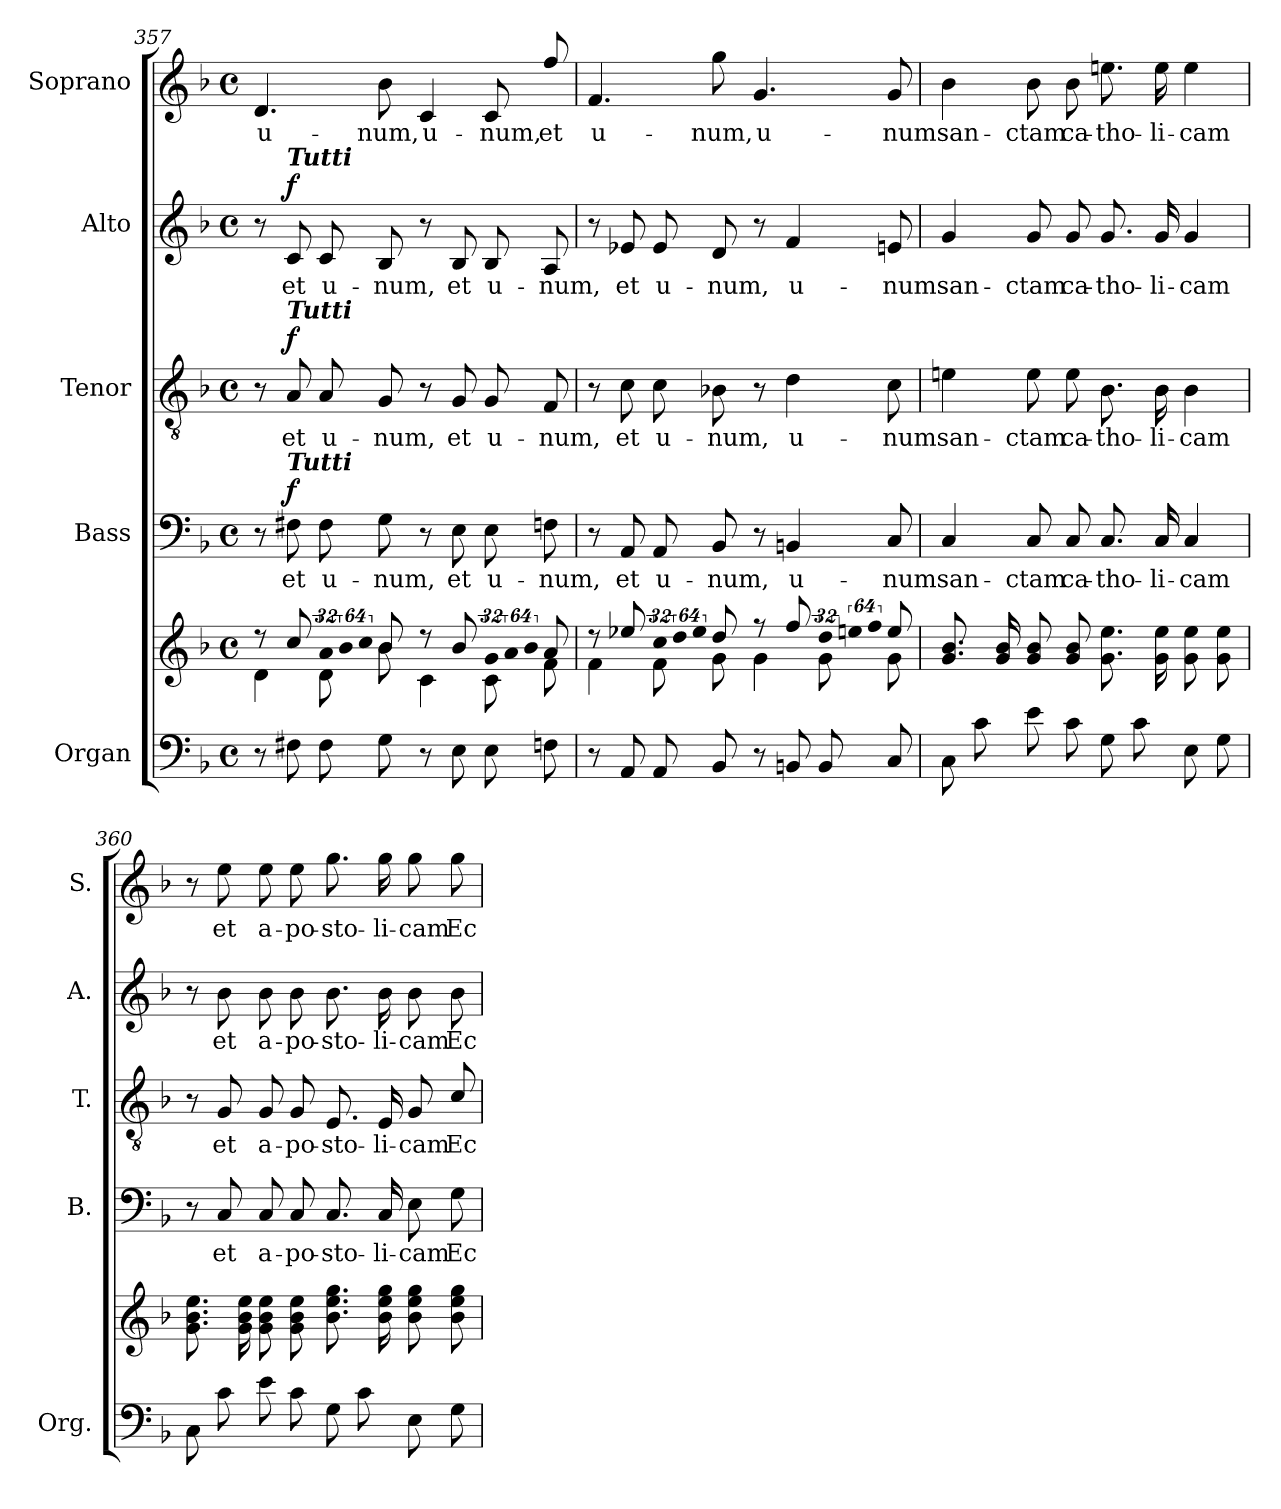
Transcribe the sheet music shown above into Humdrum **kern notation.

**kern	**kern	**kern	**text	**dynam	**kern	**text	**dynam	**kern	**text	**dynam	**kern	**text
*part5	*part5	*part4	*part4	*part4	*part3	*part3	*part3	*part2	*part2	*part2	*part1	*part1
*staff6	*staff5	*staff4	*staff4	*staff4	*staff3	*staff3	*staff3	*staff2	*staff2	*staff2	*staff1	*staff1
*I"Organ	*	*I"Bass	*	*	*I"Tenor	*	*	*I"Alto	*	*	*I"Soprano	*
*I'Org.	*	*I'B.	*	*	*I'T.	*	*	*I'A.	*	*	*I'S.	*
*clefF4	*clefG2	*clefF4	*	*	*clefGv2	*	*	*clefG2	*	*	*clefG2	*
*	*	*	*	*	*ITrd7c12	*	*	*	*	*	*	*
*k[b-]	*k[b-]	*k[b-]	*	*	*k[b-]	*	*	*k[b-]	*	*	*k[b-]	*
*F:	*F:	*F:	*	*	*F:	*	*	*F:	*	*	*F:	*
*M4/4	*M4/4	*M4/4	*	*	*M4/4	*	*	*M4/4	*	*	*M4/4	*
*met(c)	*met(c)	*met(c)	*	*	*met(c)	*	*	*met(c)	*	*	*met(c)	*
=357	=357	=357	=357	=357	=357	=357	=357	=357	=357	=357	=357	=357
*	*^	*	*	*	*	*	*	*	*	*	*	*
!	!	!	!	!	!	!	!	!	!	!	!	!	!LO:LY:b:color=#000000
8r	8r	4di\	8r	.	.	8r	.	.	8r	.	.	4.di/	u-
!	!	!	!	!LO:LY:b:color=#000000	!	!	!	!	!	!	!	!	!
!	!	!	!	!	!	!	!LO:LY:b:color=#000000	!	!	!	!	!	!
!	!	!	!	!	!	!	!	!	!LO:TX:a:Bi:t=Tutti	!	!	!	!
!	!	!	!	!	!	!LO:TX:a:Bi:t=Tutti	!	!	!	!	!	!	!
!	!	!	!LO:TX:a:Bi:t=Tutti	!	!	!	!	!	!	!	!	!	!
!	!	!	!	!	!	!	!	!	!	!LO:LY:b:color=#000000	!	!	!
8F#Xi\	8cci/	.	8F#Xi\	et	f	8AAi/	et	f	8ci/	et	f	.	.
!	!LO:N:vis=16	!	!	!	!	!	!	!	!	!	!	!	!
!	!	!	!	!LO:LY:b:color=#000000	!	!	!	!	!	!	!	!	!
!	!	!	!	!	!	!	!LO:LY:b:color=#000000	!	!	!	!	!	!
!	!	!	!	!	!	!	!	!	!	!LO:LY:b:color=#000000	!	!	!
8F#i\	512%21ai/	8di\	8F#i\	u-	.	8AAi/	u-	.	8ci/	u-	.	.	.
!	!LO:N:vis=16	!	!	!	!	!	!	!	!	!	!	!	!
.	1024%43b-i/	.	.	.	.	.	.	.	.	.	.	.	.
!	!LO:N:vis=16	!	!	!	!	!	!	!	!	!	!	!	!
.	1024%43cci/	.	.	.	.	.	.	.	.	.	.	.	.
!	!	!	!	!LO:LY:b:color=#000000	!	!	!	!	!	!	!	!	!
!	!	!	!	!	!	!	!LO:LY:b:color=#000000	!	!	!	!	!	!
!	!	!	!	!	!	!	!	!	!	!LO:LY:b:color=#000000	!	!	!
!	!	!	!	!	!	!	!	!	!	!	!	!	!LO:LY:b:color=#000000
8Gi\	8b-i/	8b-i\	8Gi\	-num,	.	8GGi/	-num,	.	8B-i/	-num,	.	8b-i\	-num,
!	!	!	!	!	!	!	!	!	!	!	!	!	!LO:LY:b:color=#000000
8r	8r	4ci\	8r	.	.	8r	.	.	8r	.	.	4ci/	u-
!	!	!	!	!LO:LY:b:color=#000000	!	!	!	!	!	!	!	!	!
!	!	!	!	!	!	!	!LO:LY:b:color=#000000	!	!	!	!	!	!
!	!	!	!	!	!	!	!	!	!	!LO:LY:b:color=#000000	!	!	!
8Ei\	8b-i/	.	8Ei\	et	.	8GGi/	et	.	8B-i/	et	.	.	.
!	!LO:N:vis=16	!	!	!	!	!	!	!	!	!	!	!	!
!	!	!	!	!LO:LY:b:color=#000000	!	!	!	!	!	!	!	!	!
!	!	!	!	!	!	!	!LO:LY:b:color=#000000	!	!	!	!	!	!
!	!	!	!	!	!	!	!	!	!	!LO:LY:b:color=#000000	!	!	!
!	!	!	!	!	!	!	!	!	!	!	!	!	!LO:LY:b:color=#000000
8Ei\	512%21gi/	8ci\	8Ei\	u-	.	8GGi/	u-	.	8B-i/	u-	.	8ci/	-num,
!	!LO:N:vis=16	!	!	!	!	!	!	!	!	!	!	!	!
.	1024%43ai/	.	.	.	.	.	.	.	.	.	.	.	.
!	!LO:N:vis=16	!	!	!	!	!	!	!	!	!	!	!	!
.	1024%43b-i/	.	.	.	.	.	.	.	.	.	.	.	.
!	!	!	!	!LO:LY:b:color=#000000	!	!	!	!	!	!	!	!	!
!	!	!	!	!	!	!	!LO:LY:b:color=#000000	!	!	!	!	!	!
!	!	!	!	!	!	!	!	!	!	!LO:LY:b:color=#000000	!	!	!
!	!	!	!	!	!	!	!	!	!	!	!	!	!LO:LY:b:color=#000000
8Fni\	8ai/	8fi\	8Fni\	-num,	.	8FFi/	-num,	.	8Ai/	-num,	.	8ffi/	et
=358	=358	=358	=358	=358	=358	=358	=358	=358	=358	=358	=358	=358	=358
!	!	!	!	!	!	!	!	!	!	!	!	!	!LO:LY:b:color=#000000
8r	8r	4fi\	8r	.	.	8r	.	.	8r	.	.	4.fi/	u-
!	!	!	!	!LO:LY:b:color=#000000	!	!	!	!	!	!	!	!	!
!	!	!	!	!	!	!	!LO:LY:b:color=#000000	!	!	!	!	!	!
!	!	!	!	!	!	!	!	!	!	!LO:LY:b:color=#000000	!	!	!
8AAi/	8ee-Xi/	.	8AAi/	et	.	8Ci\	et	.	8e-Xi/	et	.	.	.
!	!LO:N:vis=16	!	!	!	!	!	!	!	!	!	!	!	!
!	!	!	!	!LO:LY:b:color=#000000	!	!	!	!	!	!	!	!	!
!	!	!	!	!	!	!	!LO:LY:b:color=#000000	!	!	!	!	!	!
!	!	!	!	!	!	!	!	!	!	!LO:LY:b:color=#000000	!	!	!
8AAi/	512%21cci/	8fi\	8AAi/	u-	.	8Ci\	u-	.	8e-i/	u-	.	.	.
!	!LO:N:vis=16	!	!	!	!	!	!	!	!	!	!	!	!
.	1024%43ddi/	.	.	.	.	.	.	.	.	.	.	.	.
!	!LO:N:vis=16	!	!	!	!	!	!	!	!	!	!	!	!
.	1024%43ee-i/	.	.	.	.	.	.	.	.	.	.	.	.
!	!	!	!	!LO:LY:b:color=#000000	!	!	!	!	!	!	!	!	!
!	!	!	!	!	!	!	!LO:LY:b:color=#000000	!	!	!	!	!	!
!	!	!	!	!	!	!	!	!	!	!LO:LY:b:color=#000000	!	!	!
!	!	!	!	!	!	!	!	!	!	!	!	!	!LO:LY:b:color=#000000
8BB-i/	8ddi/	8gi\	8BB-i/	-num,	.	8BB-Xi\	-num,	.	8di/	-num,	.	8ggi\	-num,
!	!	!	!	!	!	!	!	!	!	!	!	!	!LO:LY:b:color=#000000
8r	8r	4gi\	8r	.	.	8r	.	.	8r	.	.	4.gi/	u-
!	!	!	!	!LO:LY:b:color=#000000	!	!	!	!	!	!	!	!	!
!	!	!	!	!	!	!	!LO:LY:b:color=#000000	!	!	!	!	!	!
!	!	!	!	!	!	!	!	!	!	!LO:LY:b:color=#000000	!	!	!
8BBni/	8ffi/	.	4BBni/	u-	.	4Di\	u-	.	4fi/	u-	.	.	.
!	!LO:N:vis=16	!	!	!	!	!	!	!	!	!	!	!	!
8BBi/	512%21ddi/	8gi\	.	.	.	.	.	.	.	.	.	.	.
!	!LO:N:vis=16	!	!	!	!	!	!	!	!	!	!	!	!
.	1024%43eeni/	.	.	.	.	.	.	.	.	.	.	.	.
!	!LO:N:vis=16	!	!	!	!	!	!	!	!	!	!	!	!
.	1024%43ffi/	.	.	.	.	.	.	.	.	.	.	.	.
!	!	!	!	!LO:LY:b:color=#000000	!	!	!	!	!	!	!	!	!
!	!	!	!	!	!	!	!LO:LY:b:color=#000000	!	!	!	!	!	!
!	!	!	!	!	!	!	!	!	!	!LO:LY:b:color=#000000	!	!	!
!	!	!	!	!	!	!	!	!	!	!	!	!	!LO:LY:b:color=#000000
8Ci/	8eei/	8gi\	8Ci/	-num	.	8Ci\	-num	.	8eni/	-num	.	8gi/	-num
*	*v	*v	*	*	*	*	*	*	*	*	*	*	*
!!LO:PB:g=z
=359	=359	=359	=359	=359	=359	=359	=359	=359	=359	=359	=359	=359
*	*^	*	*	*	*	*	*	*	*	*	*	*
!	!	!	!	!LO:LY:b:color=#000000	!	!	!	!	!	!	!	!	!
*	*v	*v	*	*	*	*	*	*	*	*	*	*	*
*	*^	*	*	*	*	*	*	*	*	*	*	*
!	!	!	!	!	!	!	!LO:LY:b:color=#000000	!	!	!	!	!	!
*	*v	*v	*	*	*	*	*	*	*	*	*	*	*
*	*^	*	*	*	*	*	*	*	*	*	*	*
!	!	!	!	!	!	!	!	!	!	!LO:LY:b:color=#000000	!	!	!
*	*v	*v	*	*	*	*	*	*	*	*	*	*	*
*	*^	*	*	*	*	*	*	*	*	*	*	*
!	!	!	!	!	!	!	!	!	!	!	!	!	!LO:LY:b:color=#000000
*	*v	*v	*	*	*	*	*	*	*	*	*	*	*
8Ci\	8.gi/ 8.b-i	4Ci/	san-	.	4Eni\	san-	.	4gi/	san-	.	4b-i\	san-
8ci\	.	.	.	.	.	.	.	.	.	.	.	.
.	16gi/ 16b-i	.	.	.	.	.	.	.	.	.	.	.
!	!	!	!LO:LY:b:color=#000000	!	!	!	!	!	!	!	!	!
!	!	!	!	!	!	!LO:LY:b:color=#000000	!	!	!	!	!	!
!	!	!	!	!	!	!	!	!	!LO:LY:b:color=#000000	!	!	!
!	!	!	!	!	!	!	!	!	!	!	!	!LO:LY:b:color=#000000
8ei\	8gi/ 8b-i	8Ci/	-ctam	.	8Ei\	-ctam	.	8gi/	-ctam	.	8b-i\	-ctam
!	!	!	!LO:LY:b:color=#000000	!	!	!	!	!	!	!	!	!
!	!	!	!	!	!	!LO:LY:b:color=#000000	!	!	!	!	!	!
!	!	!	!	!	!	!	!	!	!LO:LY:b:color=#000000	!	!	!
!	!	!	!	!	!	!	!	!	!	!	!	!LO:LY:b:color=#000000
8ci\	8gi/ 8b-i	8Ci/	ca-	.	8Ei\	ca-	.	8gi/	ca-	.	8b-i\	ca-
!	!	!	!LO:LY:b:color=#000000	!	!	!	!	!	!	!	!	!
!	!	!	!	!	!	!LO:LY:b:color=#000000	!	!	!	!	!	!
!	!	!	!	!	!	!	!	!	!LO:LY:b:color=#000000	!	!	!
!	!	!	!	!	!	!	!	!	!	!	!	!LO:LY:b:color=#000000
8Gi\	8.gi\ 8.eei	8.Ci/	-tho-	.	8.BB-i\	-tho-	.	8.gi/	-tho-	.	8.eeni\	-tho-
8ci\	.	.	.	.	.	.	.	.	.	.	.	.
!	!	!	!LO:LY:b:color=#000000	!	!	!	!	!	!	!	!	!
!	!	!	!	!	!	!LO:LY:b:color=#000000	!	!	!	!	!	!
!	!	!	!	!	!	!	!	!	!LO:LY:b:color=#000000	!	!	!
!	!	!	!	!	!	!	!	!	!	!	!	!LO:LY:b:color=#000000
.	16gi\ 16eei	16Ci/	-li-	.	16BB-i\	-li-	.	16gi/	-li-	.	16eei\	-li-
!	!	!	!LO:LY:b:color=#000000	!	!	!	!	!	!	!	!	!
!	!	!	!	!	!	!LO:LY:b:color=#000000	!	!	!	!	!	!
!	!	!	!	!	!	!	!	!	!LO:LY:b:color=#000000	!	!	!
!	!	!	!	!	!	!	!	!	!	!	!	!LO:LY:b:color=#000000
8Ei\	8gi\ 8eei	4Ci/	-cam	.	4BB-i\	-cam	.	4gi/	-cam	.	4eei\	-cam
8Gi\	8gi\ 8eei	.	.	.	.	.	.	.	.	.	.	.
=360	=360	=360	=360	=360	=360	=360	=360	=360	=360	=360	=360	=360
8Ci\	8.gi\ 8.b-i 8.eei	8r	.	.	8r	.	.	8r	.	.	8r	.
!	!	!	!LO:LY:b:color=#000000	!	!	!	!	!	!	!	!	!
!	!	!	!	!	!	!LO:LY:b:color=#000000	!	!	!	!	!	!
!	!	!	!	!	!	!	!	!	!LO:LY:b:color=#000000	!	!	!
!	!	!	!	!	!	!	!	!	!	!	!	!LO:LY:b:color=#000000
8ci\	.	8Ci/	et	.	8GGi/	et	.	8b-i\	et	.	8eei\	et
.	16gi\ 16b-i 16eei	.	.	.	.	.	.	.	.	.	.	.
!	!	!	!LO:LY:b:color=#000000	!	!	!	!	!	!	!	!	!
!	!	!	!	!	!	!LO:LY:b:color=#000000	!	!	!	!	!	!
!	!	!	!	!	!	!	!	!	!LO:LY:b:color=#000000	!	!	!
!	!	!	!	!	!	!	!	!	!	!	!	!LO:LY:b:color=#000000
8ei\	8gi\ 8b-i 8eei	8Ci/	a-	.	8GGi/	a-	.	8b-i\	a-	.	8eei\	a-
!	!	!	!LO:LY:b:color=#000000	!	!	!	!	!	!	!	!	!
!	!	!	!	!	!	!LO:LY:b:color=#000000	!	!	!	!	!	!
!	!	!	!	!	!	!	!	!	!LO:LY:b:color=#000000	!	!	!
!	!	!	!	!	!	!	!	!	!	!	!	!LO:LY:b:color=#000000
8ci\	8gi\ 8b-i 8eei	8Ci/	-po-	.	8GGi/	-po-	.	8b-i\	-po-	.	8eei\	-po-
!	!	!	!LO:LY:b:color=#000000	!	!	!	!	!	!	!	!	!
!	!	!	!	!	!	!LO:LY:b:color=#000000	!	!	!	!	!	!
!	!	!	!	!	!	!	!	!	!LO:LY:b:color=#000000	!	!	!
!	!	!	!	!	!	!	!	!	!	!	!	!LO:LY:b:color=#000000
8Gi\	8.b-i\ 8.eei 8.ggi	8.Ci/	-sto-	.	8.EEi/	-sto-	.	8.b-i\	-sto-	.	8.ggi\	-sto-
8ci\	.	.	.	.	.	.	.	.	.	.	.	.
!	!	!	!LO:LY:b:color=#000000	!	!	!	!	!	!	!	!	!
!	!	!	!	!	!	!LO:LY:b:color=#000000	!	!	!	!	!	!
!	!	!	!	!	!	!	!	!	!LO:LY:b:color=#000000	!	!	!
!	!	!	!	!	!	!	!	!	!	!	!	!LO:LY:b:color=#000000
.	16b-i\ 16eei 16ggi	16Ci/	-li-	.	16EEi/	-li-	.	16b-i\	-li-	.	16ggi\	-li-
!	!	!	!LO:LY:b:color=#000000	!	!	!	!	!	!	!	!	!
!	!	!	!	!	!	!LO:LY:b:color=#000000	!	!	!	!	!	!
!	!	!	!	!	!	!	!	!	!LO:LY:b:color=#000000	!	!	!
!	!	!	!	!	!	!	!	!	!	!	!	!LO:LY:b:color=#000000
8Ei\	8b-i\ 8eei 8ggi	8Ei\	-cam	.	8GGi/	-cam	.	8b-i\	-cam	.	8ggi\	-cam
!	!	!	!LO:LY:b:color=#000000	!	!	!	!	!	!	!	!	!
!	!	!	!	!	!	!LO:LY:b:color=#000000	!	!	!	!	!	!
!	!	!	!	!	!	!	!	!	!LO:LY:b:color=#000000	!	!	!
!	!	!	!	!	!	!	!	!	!	!	!	!LO:LY:b:color=#000000
8Gi\	8b-i\ 8eei 8ggi	8Gi\	Ec-	.	8Ci/	Ec-	.	8b-i\	Ec-	.	8ggi\	Ec-
=	=	=	=	=	=	=	=	=	=	=	=	=
*-	*-	*-	*-	*-	*-	*-	*-	*-	*-	*-	*-	*-
